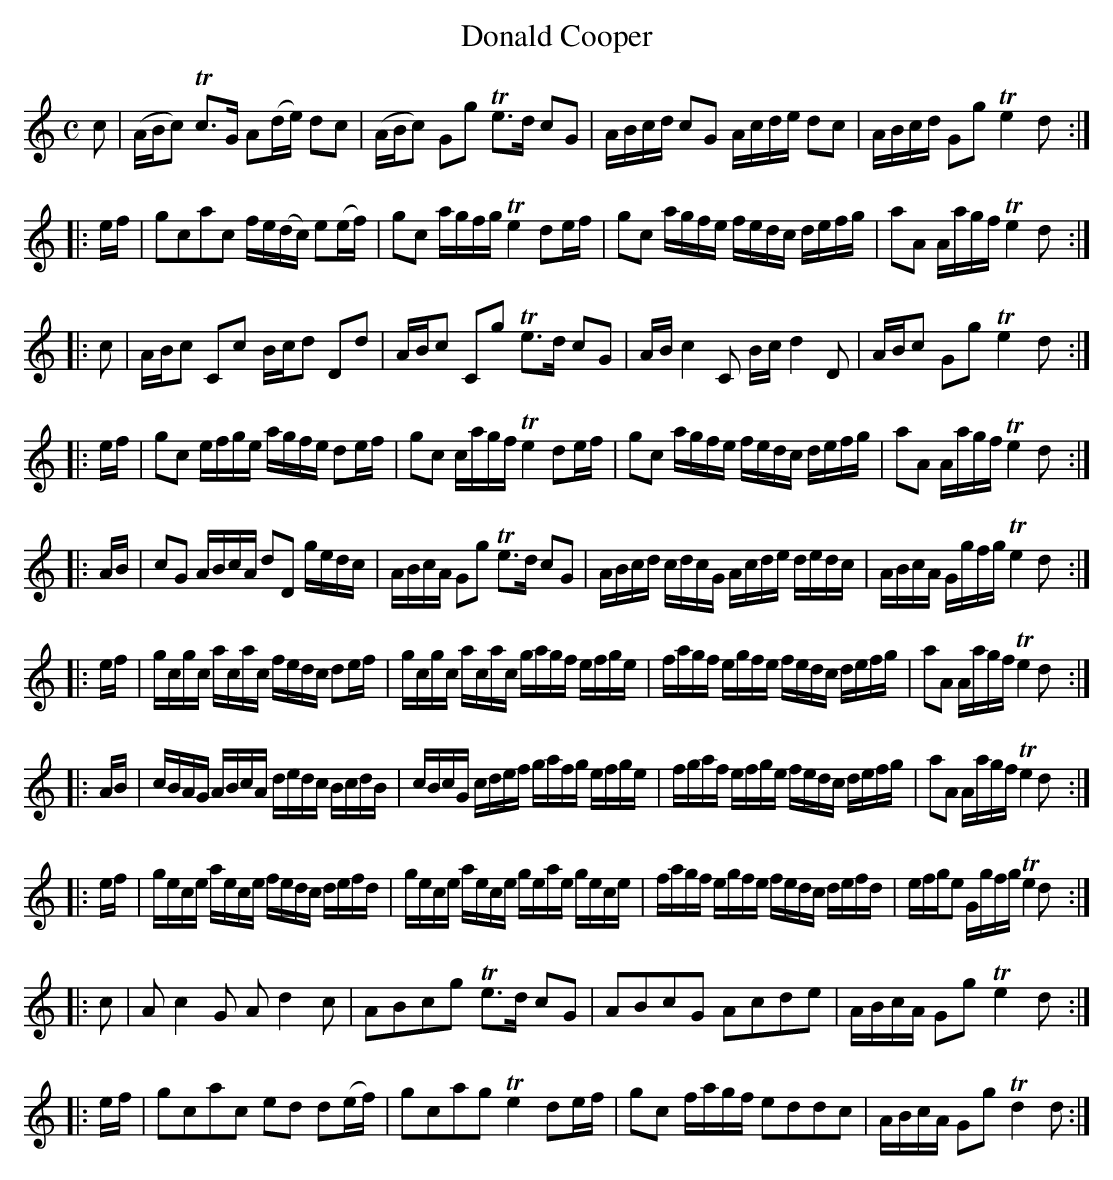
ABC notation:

X:1
T:Donald Cooper
M:C
L:1/8
K:C
c|(A/B/c) Tc>G A(d/e/) dc|(A/B/c) Gg Te>d cG|A/B/c/d/ cG A/c/d/e/ dc|A/B/c/d/ Gg Te2d:|
|:e/f/|gcac f/e/(d/c/) e(e/f/)|gc a/g/f/g/ Te2 de/f/|gc a/g/f/e/ f/e/d/c/ d/e/f/g/|aA A/a/g/f/ Te2d:|
|:c|A/B/c Cc B/c/d Dd|A/B/c Cg Te>d cG|A/B/c2 C B/c/ d2D|A/B/c Gg Te2 d:|
|:e/f/|gc e/f/g/e/ a/g/f/e/ de/f/|gc c/a/g/f/ Te2 de/f/|gc a/g/f/e/ f/e/d/c/ d/e/f/g/|aA A/a/g/f/ Te2d:|
|:A/B/|cG A/B/c/A/ dD g/e/d/c/|A/B/c/A/ Gg Te>d cG|A/B/c/d/ c/d/c/G/ A/c/d/e/ d/e/d/c/|A/B/c/A/ G/g/f/g/ Te2d:|
|:e/f/|g/c/g/c/ a/c/a/c/ f/e/d/c/ de/f/|g/c/g/c/ a/c/a/c/ g/a/g/f/ e/f/g/e/|f/a/g/f/ e/g/f/e/ f/e/d/c/ d/e/f/g/|aA A/a/g/f/ Te2d:|
|:A/B/|c/B/A/G/ A/B/c/A/ d/e/d/c/ B/c/d/B/|c/B/c/G/ c/d/e/f/ g/a/f/g/ e/f/g/e/|f/g/a/f/ e/f/g/e/ f/e/d/c/ d/e/f/g/|aA A/a/g/f/ Te2d:|
|:e/f/|g/e/c/e/ a/e/c/e/ f/e/d/c/ d/e/f/d/|g/e/c/e/ a/e/c/e/ g/e/a/e/ g/e/c/e/|f/a/g/f/ e/g/f/e/ f/e/d/c/ d/e/f/d/|e/f/g/e G/g/f/g/ Te2d:|
|:c|Ac2G Ad2c|ABcg Te>d cG|ABcG Acde|A/B/c/A/ Gg Te2d:|
|:e/f/|gcac ed d(e/f/)|gcag Te2 de/f/|gc f/a/g/f/ eddc|A/B/c/A/ Gg Td2d:|]
